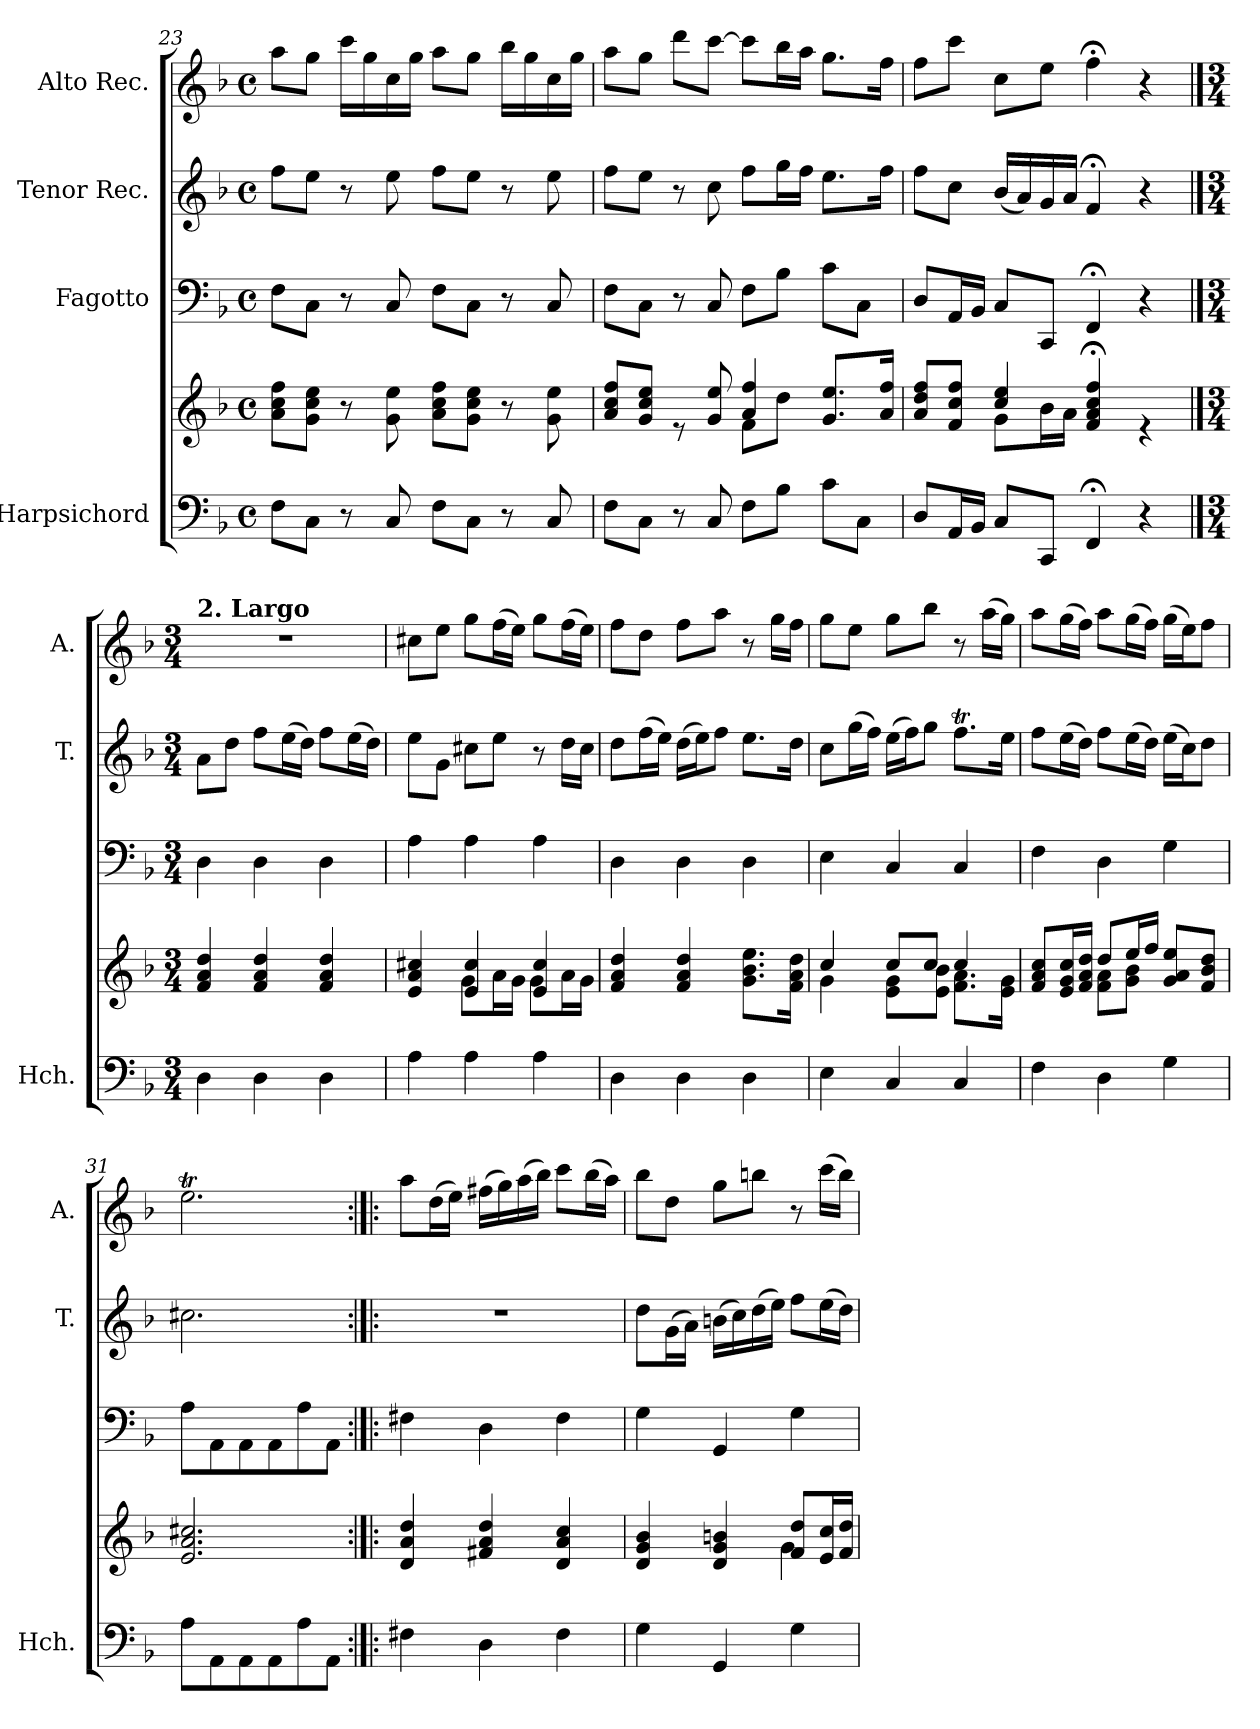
**kern	**kern	**kern	**kern	**kern
*part4	*part4	*part3	*part2	*part1
*staff5	*staff4	*staff3	*staff2	*staff1
*I"Harpsichord	*	*I"Fagotto	*I"Tenor Rec.	*I"Alto Rec.
*I'Hch.	*	*	*I'T.	*I'A.
!!LO:LB:g=z
*clefF4	*clefG2	*clefF4	*clefG2	*clefG2
*k[b-]	*k[b-]	*k[b-]	*k[b-]	*k[b-]
*M4/4	*M4/4	*M4/4	*M4/4	*M4/4
*met(c)	*met(c)	*met(c)	*met(c)	*met(c)
=23	=23	=23	=23	=23
8F\L	8a\ 8cc\ 8ff\L	8F\L	8ff\L	8aa\L
8C\J	8g\ 8cc\ 8ee\J	8C\J	8ee\J	8gg\J
8r	8r	8r	8r	16ccc\LL
.	.	.	.	16gg\
8C/	8g\ 8ee\	8C/	8ee\	16cc\
.	.	.	.	16gg\JJ
8F\L	8a\ 8cc\ 8ff\L	8F\L	8ff\L	8aa\L
8C\J	8g\ 8cc\ 8ee\J	8C\J	8ee\J	8gg\J
8r	8r	8r	8r	16bb-\LL
.	.	.	.	16gg\
8C/	8g\ 8ee\	8C/	8ee\	16cc\
.	.	.	.	16gg\JJ
=24	=24	=24	=24	=24
*	*^	*	*	*
8F\L	8a/ 8cc/ 8ff/L	2ryy	8F\L	8ff\L	8aa\L
8C\J	8g/ 8cc/ 8ee/J	.	8C\J	8ee\J	8gg\J
8r	8re	.	8r	8r	8ddd\L
8C/	8g/ 8ee/	.	8C/	8cc\	[8ccc\J
8F\L	4a/ 4ff/	8f\L	8F\L	8ff\L	8ccc\L]
8B-\J	.	8dd\J	8B-\J	16gg\L	16bb-\L
.	.	.	.	16ff\JJ	16aa\JJ
8c\L	8.g/ 8.ee/L	4ryy	8c\L	8.ee\L	8.gg\L
8C\J	.	.	8C\J	.	.
.	16a/ 16ff/Jk	.	.	16ff\Jk	16ff\Jk
=25	=25	=25	=25	=25	=25
8D/L	8a/ 8dd/ 8ff/L	4ryy	8D/L	8ff\L	8ff\L
16AA/L	8f/ 8cc/ 8ff/J	.	16AA/L	8cc\J	8ccc\J
16BB-/JJ	.	.	16BB-/JJ	.	.
8C/L	4cc/ 4ee/	8g\L	8C/L	(16b-/LL	8cc\L
.	.	.	.	16a/)	.
8CC/J	.	16b-\L	8CC/J	16g/	8ee\J
.	.	16a\JJ	.	16a/JJ	.
4FF;</	4f/;< 4a/;< 4cc/;< 4ff/;<	2ryy	4FF;</	4f;</	4ff;<\
4r	4re	.	4r	4r	4r
*	*v	*v	*	*	*
!!LO:LB:g=z
==26	==26	==26	==26	==26
*M3/4	*M3/4	*M3/4	*M3/4	*M3/4
*	*	*	*	*MM50
!	!	!	!	!LO:TX:a:B:t=2. Largo
4D\	4f/ 4a/ 4dd/	4D\	8a\L	2.r
.	.	.	8dd\J	.
4D\	4f/ 4a/ 4dd/	4D\	8ff\L	.
.	.	.	(>16ee\L	.
.	.	.	16dd\JJ)	.
4D\	4f/ 4a/ 4dd/	4D\	8ff\L	.
.	.	.	(>16ee\L	.
.	.	.	16dd\JJ)	.
=27	=27	=27	=27	=27
*	*^	*	*	*
4A\	4e/ 4a/ 4cc#X/	4ryy	4A\	8ee\L	8cc#X\L
.	.	.	.	8g\J	8ee\J
4A\	4e/ 4cc#/	8g\L	4A\	8cc#X\L	8gg\L
.	.	16a\L	.	8ee\J	(>16ff\L
.	.	16g\JJ	.	.	16ee\JJ)
4A\	4e/ 4cc#/	8g\L	4A\	8r	8gg\L
.	.	16a\L	.	16dd\LL	(>16ff\L
.	.	16g\JJ	.	16cc#\JJ	16ee\JJ)
*	*v	*v	*	*	*
=28	=28	=28	=28	=28
4D\	4f/ 4a/ 4dd/	4D\	8dd\L	8ff\L
.	.	.	(>16ff\L	8dd\J
.	.	.	16ee\JJ)	.
4D\	4f/ 4a/ 4dd/	4D\	(>16dd\LL	8ff\L
.	.	.	16ee\J)	.
.	.	.	8ff\J	8aa\J
4D\	8.g\ 8.b-\ 8.ee\L	4D\	8.ee\L	8r
.	.	.	.	16gg\LL
.	16f\ 16a\ 16dd\Jk	.	16dd\Jk	16ff\JJ
=29	=29	=29	=29	=29
*	*^	*	*	*
4E\	4cc/	4g\	4E\	8cc\L	8gg\L
.	.	.	.	(>16gg\L	8ee\J
.	.	.	.	16ff\JJ)	.
4C/	8cc/L	8e\ 8g\L	4C/	(>16ee\LL	8gg\L
.	.	.	.	16ff\J)	.
.	8cc/J	8e\ 8b-\J	.	8gg\J	8bb-\J
4C/	4cc/	8.f\ 8.a\L	4C/	8.ffT\L	8r
.	.	.	.	.	(>16aa\LL
.	.	16e\ 16g\Jk	.	16ee\Jk	16gg\JJ)
=30	=30	=30	=30	=30	=30
4F\	8f/ 8a/ 8cc/L	4ryy	4F\	8ff\L	8aa\L
.	16e/ 16g/ 16cc/L	.	.	(>16ee\L	(>16gg\L
.	16f/ 16a/ 16dd/JJ	.	.	16dd\JJ)	16ff\JJ)
4D\	8dd/L	8f\ 8a\L	4D\	8ff\L	8aa\L
.	16ee/L	8g\ 8b-\J	.	(>16ee\L	(>16gg\L
.	16ff/JJ	.	.	16dd\JJ)	16ff\JJ)
4G\	8g/ 8a/ 8ee/L	4ryy	4G\	(>16ee\LL	(>16gg\LL
.	.	.	.	16cc\J)	16ee\J)
.	8f/ 8b-/ 8dd/J	.	.	8dd\J	8ff\J
*	*v	*v	*	*	*
=31	=31	=31	=31	=31
8A\L	2.e/ 2.a/ 2.cc#X/	8A\L	2.cc#X\	2.eet\
8AA\	.	8AA\	.	.
8AA\	.	8AA\	.	.
8AA\	.	8AA\	.	.
8A\	.	8A\	.	.
8AA\J	.	8AA\J	.	.
!!LO:LB:g=z
=32:|!|:	=32:|!|:	=32:|!|:	=32:|!|:	=32:|!|:
4F#X\	4d/ 4a/ 4dd/	4F#X\	2.r	8aa\L
.	.	.	.	(>16dd\L
.	.	.	.	16ee\JJ)
4D\	4f#X/ 4a/ 4dd/	4D\	.	(>16ff#X\LL
.	.	.	.	16gg\)
.	.	.	.	(>16aa\
.	.	.	.	16bb-\JJ)
4F#\	4d/ 4a/ 4cc/	4F#\	.	8ccc\L
.	.	.	.	(>16bb-\L
.	.	.	.	16aa\JJ)
=33	=33	=33	=33	=33
*	*^	*	*	*
4G\	4d/ 4g/ 4b-/	2ryy	4G\	8dd\L	8bb-\L
.	.	.	.	(>16g\L	8dd\J
.	.	.	.	16a\JJ)	.
4GG/	4d/ 4g/ 4bn/	.	4GG/	(>16bn\LL	8gg\L
.	.	.	.	16cc\)	.
.	.	.	.	(>16dd\	8bbn\J
.	.	.	.	16ee\JJ)	.
4G\	8f/ 8dd/L	4g\	4G\	8ff\L	8r
.	16e/ 16cc/L	.	.	(>16ee\L	(>16ccc\LL
.	16f/ 16dd/JJ	.	.	16dd\JJ)	16bb\JJ)
*	*v	*v	*	*	*
=	=	=	=	=
*-	*-	*-	*-	*-
